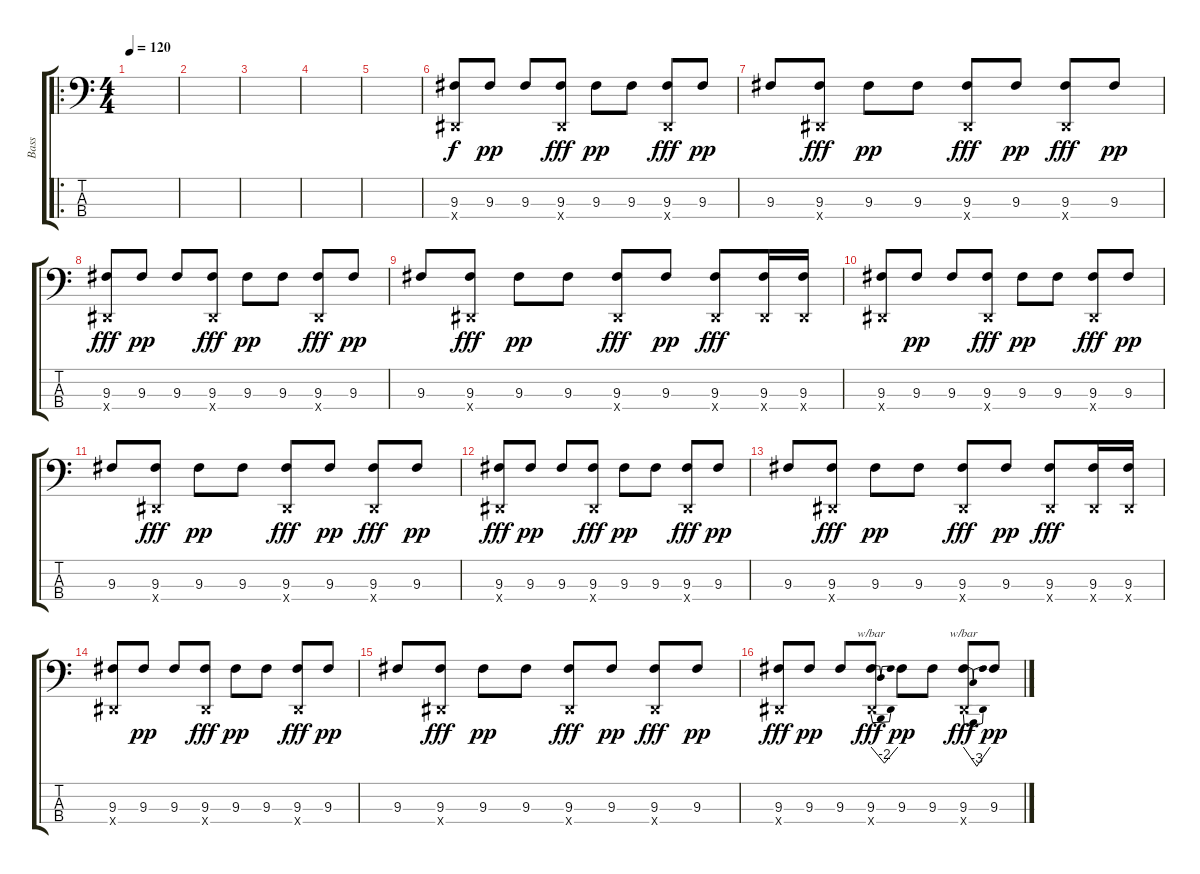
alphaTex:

\track ("Bass" "Bass") {instrument acousticbass}
\staff {score tabs}
\tuning (G2 D2 A1 E1) {hide}
\ro
\ts (4 4)
\tempo 120
\clef f4
\ks c
|
|
|
|
|
(9.3 -1.4{x}).8{instrument acousticbass} 9.3.8{dy pp} 9.3.8 (9.3 -1.4{x}).8{dy fff} 9.3.8{dy pp} 9.3.8 (9.3 -1.4{x}).8{dy fff} 9.3.8{dy pp} |
9.3.8 (9.3 -1.4{x}).8{dy fff} 9.3.8{dy pp} 9.3.8 (9.3 -1.4{x}).8{dy fff} 9.3.8{dy pp} (9.3 -1.4{x}).8{dy fff} 9.3.8{dy pp} |
(9.3 -1.4{x}).8{dy fff} 9.3.8{dy pp} 9.3.8 (9.3 -1.4{x}).8{dy fff} 9.3.8{dy pp} 9.3.8 (9.3 -1.4{x}).8{dy fff} 9.3.8{dy pp} |
9.3.8 (9.3 -1.4{x}).8{dy fff} 9.3.8{dy pp} 9.3.8 (9.3 -1.4{x}).8{dy fff} 9.3.8{dy pp} (9.3 -1.4{x}).8{dy fff} (9.3 -1.4{x}).16 (9.3 -1.4{x}).16 |
(9.3 -1.4{x}).8 9.3.8{dy pp} 9.3.8 (9.3 -1.4{x}).8{dy fff} 9.3.8{dy pp} 9.3.8 (9.3 -1.4{x}).8{dy fff} 9.3.8{dy pp} |
9.3.8 (9.3 -1.4{x}).8{dy fff} 9.3.8{dy pp} 9.3.8 (9.3 -1.4{x}).8{dy fff} 9.3.8{dy pp} (9.3 -1.4{x}).8{dy fff} 9.3.8{dy pp} |
(9.3 -1.4{x}).8{dy fff} 9.3.8{dy pp} 9.3.8 (9.3 -1.4{x}).8{dy fff} 9.3.8{dy pp} 9.3.8 (9.3 -1.4{x}).8{dy fff} 9.3.8{dy pp} |
9.3.8 (9.3 -1.4{x}).8{dy fff} 9.3.8{dy pp} 9.3.8 (9.3 -1.4{x}).8{dy fff} 9.3.8{dy pp} (9.3 -1.4{x}).8{dy fff} (9.3 -1.4{x}).16 (9.3 -1.4{x}).16 |
(9.3 -1.4{x}).8 9.3.8{dy pp} 9.3.8 (9.3 -1.4{x}).8{dy fff} 9.3.8{dy pp} 9.3.8 (9.3 -1.4{x}).8{dy fff} 9.3.8{dy pp} |
9.3.8 (9.3 -1.4{x}).8{dy fff} 9.3.8{dy pp} 9.3.8 (9.3 -1.4{x}).8{dy fff} 9.3.8{dy pp} (9.3 -1.4{x}).8{dy fff} 9.3.8{dy pp} |
(9.3 -1.4{x}).8{dy fff} 9.3.8{dy pp} 9.3.8 (9.3 -1.4{x}).8{tbe (dip default 0 0 30 -8 60 0) dy fff} 9.3.8{dy pp} 9.3.8 (9.3 -1.4{x}).8{tbe (dip default 0 0 30 -12 60 0) dy fff} 9.3.8{dy pp}
